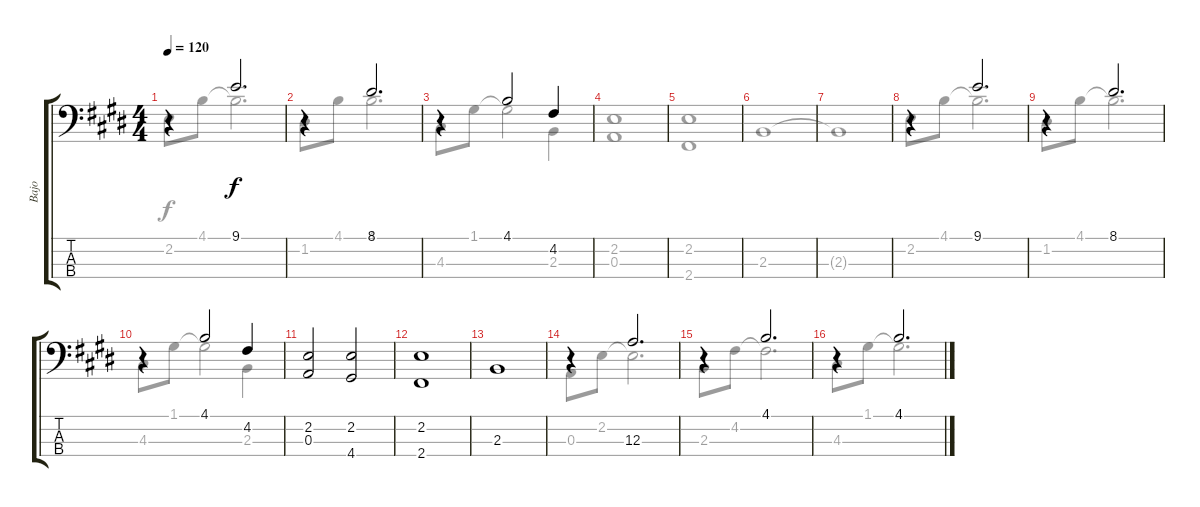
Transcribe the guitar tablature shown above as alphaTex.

\track ("Bajo" "Bajo") {instrument acousticbass}
\staff {score tabs}
\tuning (G2 D2 A1 E1) {hide}
\voice
\ts (4 4)
\tempo 120
\clef f4
\ks e
r.4{dy f} 9.1.2{d} |
r.4 8.1.2{d} |
r.4 4.1.2 4.2.4 |
|
|
|
|
r.4 9.1.2{d} |
r.4 8.1.2{d} |
r.4 4.1.2 4.2.4 |
(2.2 0.3).2 (2.2 4.4).2 |
(2.2 2.4).1 |
2.3.1 |
r.4 12.3.2{d} |
r.4 4.1.2{d} |
r.4 4.1.2{d}
\voice
\clef f4
\ottava regular
\simile none
\ks e
2.2.8{dy f} 4.1.8 4.1{t}.2{d} |
1.2.8 4.1.8 4.1.2{d} |
4.3.8 1.1.8 1.1{t}.2 2.3.4 |
(2.2 0.3).1 |
(2.2 2.4).1 |
2.3.1 |
2.3{t}.1 |
2.2.8 4.1.8 4.1{t}.2{d} |
1.2.8 4.1.8 4.1{t}.2{d} |
4.3.8 1.1.8 1.1{t}.2 2.3.4 |
|
|
|
0.3.8 2.2.8 2.2{t}.2{d} |
2.3.8 4.2.8 4.2{t}.2{d} |
4.3.8 1.1.8 1.1{t}.2{d}
